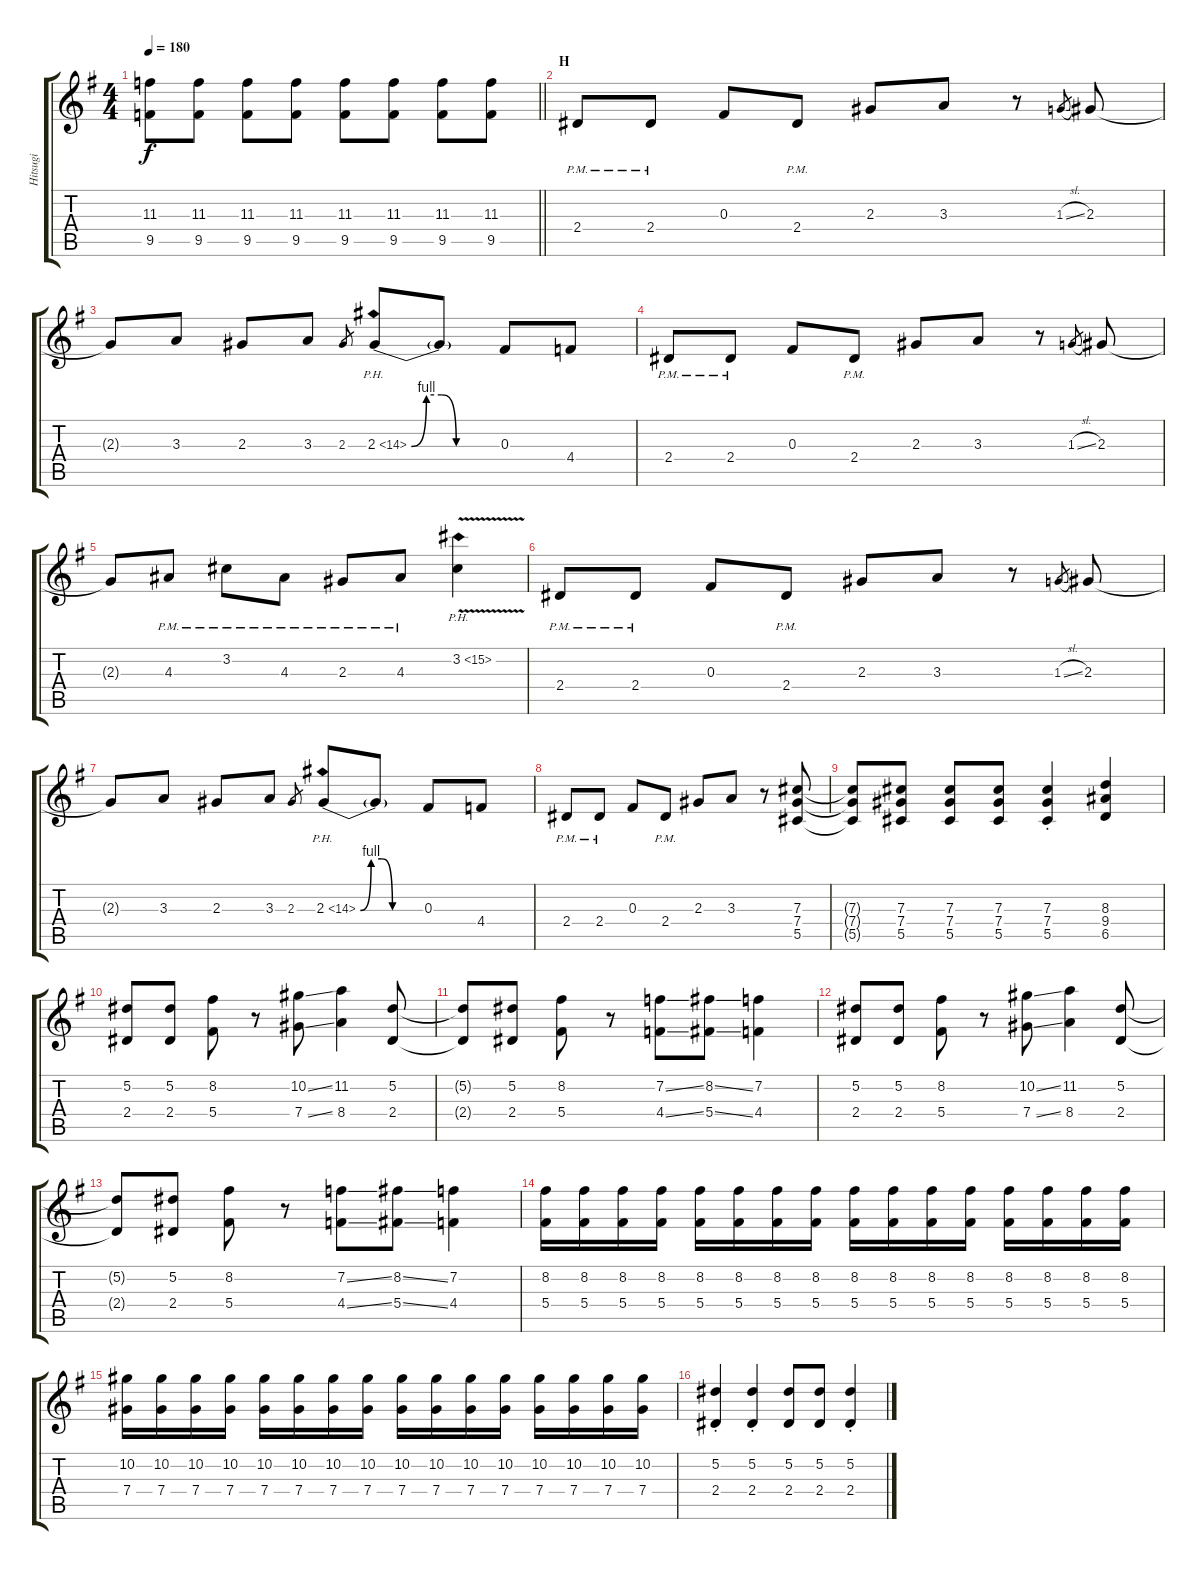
\track ("Hitsugi" "Hitsugi") {instrument overdrivenguitar}
\staff {score tabs}
\tuning (Eb4 Bb3 Gb3 Db3 Ab2 Eb2) {hide}
\ts (4 4)
\tempo 180
\clef g2
\barLineRight lightlight
\ks g
(11.3 9.5).8{dy f} (11.3 9.5).8 (11.3 9.5).8 (11.3 9.5).8 (11.3 9.5).8 (11.3 9.5).8 (11.3 9.5).8 (11.3 9.5).8 |
\section ("" "H")
2.4{pm}.8 2.4{pm}.8 0.3.8 2.4{pm}.8 2.3.8 3.3.8 r.8 1.3{sl}.8{gr} 2.3.8 |
2.3{t}.8 3.3.8 2.3.8 3.3.8 2.3.8{gr} 2.3{be (custom 0 0 10 4 20 4 30 0 60 0) ph 12}.8 2.3{t}.8 0.3.8 4.4.8 |
2.4{pm}.8 2.4{pm}.8 0.3.8 2.4{pm}.8 2.3.8 3.3.8 r.8 1.3{sl}.8{gr} 2.3.8 |
2.3{t}.8 4.3{pm}.8 3.2{pm}.8 4.3{pm}.8 2.3{pm}.8 4.3{pm}.8 3.2{ph 12 v}.4 |
2.4{pm}.8 2.4{pm}.8 0.3.8 2.4{pm}.8 2.3.8 3.3.8 r.8 1.3{sl}.8{gr} 2.3.8 |
2.3{t}.8 3.3.8 2.3.8 3.3.8 2.3.8{gr} 2.3{be (custom 0 0 10 4 20 4 30 0 60 0) ph 12}.8 2.3{t}.8 0.3.8 4.4.8 |
2.4{pm}.8 2.4{pm}.8 0.3.8 2.4{pm}.8 2.3.8 3.3.8 r.8 (7.3 7.4 5.5).8 |
(7.3{t} 7.4{t} 5.5{t}).8 (7.3 7.4 5.5).8 (7.3 7.4 5.5).8 (7.3 7.4 5.5).8 (7.3{st} 7.4{st} 5.5{st}).4 (8.3 9.4 6.5).4 |
(5.2 2.4).8 (5.2 2.4).8 (8.2 5.4).8 r.8 (10.2{ss} 7.4{ss}).8 (11.2 8.4).4 (5.2 2.4).8 |
(5.2{t} 2.4{t}).8 (5.2 2.4).8 (8.2 5.4).8 r.8 (7.2{ss} 4.4{ss}).8 (8.2{ss} 5.4{ss}).8 (7.2 4.4).4 |
(5.2 2.4).8 (5.2 2.4).8 (8.2 5.4).8 r.8 (10.2{ss} 7.4{ss}).8 (11.2 8.4).4 (5.2 2.4).8 |
(5.2{t} 2.4{t}).8 (5.2 2.4).8 (8.2 5.4).8 r.8 (7.2{ss} 4.4{ss}).8 (8.2{ss} 5.4{ss}).8 (7.2 4.4).4 |
(8.2 5.4).16 (8.2 5.4).16 (8.2 5.4).16 (8.2 5.4).16 (8.2 5.4).16 (8.2 5.4).16 (8.2 5.4).16 (8.2 5.4).16 (8.2 5.4).16 (8.2 5.4).16 (8.2 5.4).16 (8.2 5.4).16 (8.2 5.4).16 (8.2 5.4).16 (8.2 5.4).16 (8.2 5.4).16 |
(10.2 7.4).16 (10.2 7.4).16 (10.2 7.4).16 (10.2 7.4).16 (10.2 7.4).16 (10.2 7.4).16 (10.2 7.4).16 (10.2 7.4).16 (10.2 7.4).16 (10.2 7.4).16 (10.2 7.4).16 (10.2 7.4).16 (10.2 7.4).16 (10.2 7.4).16 (10.2 7.4).16 (10.2 7.4).16 |
(5.2{st} 2.4{st}).4 (5.2{st} 2.4{st}).4 (5.2 2.4).8 (5.2 2.4).8 (5.2{st} 2.4{st}).4
